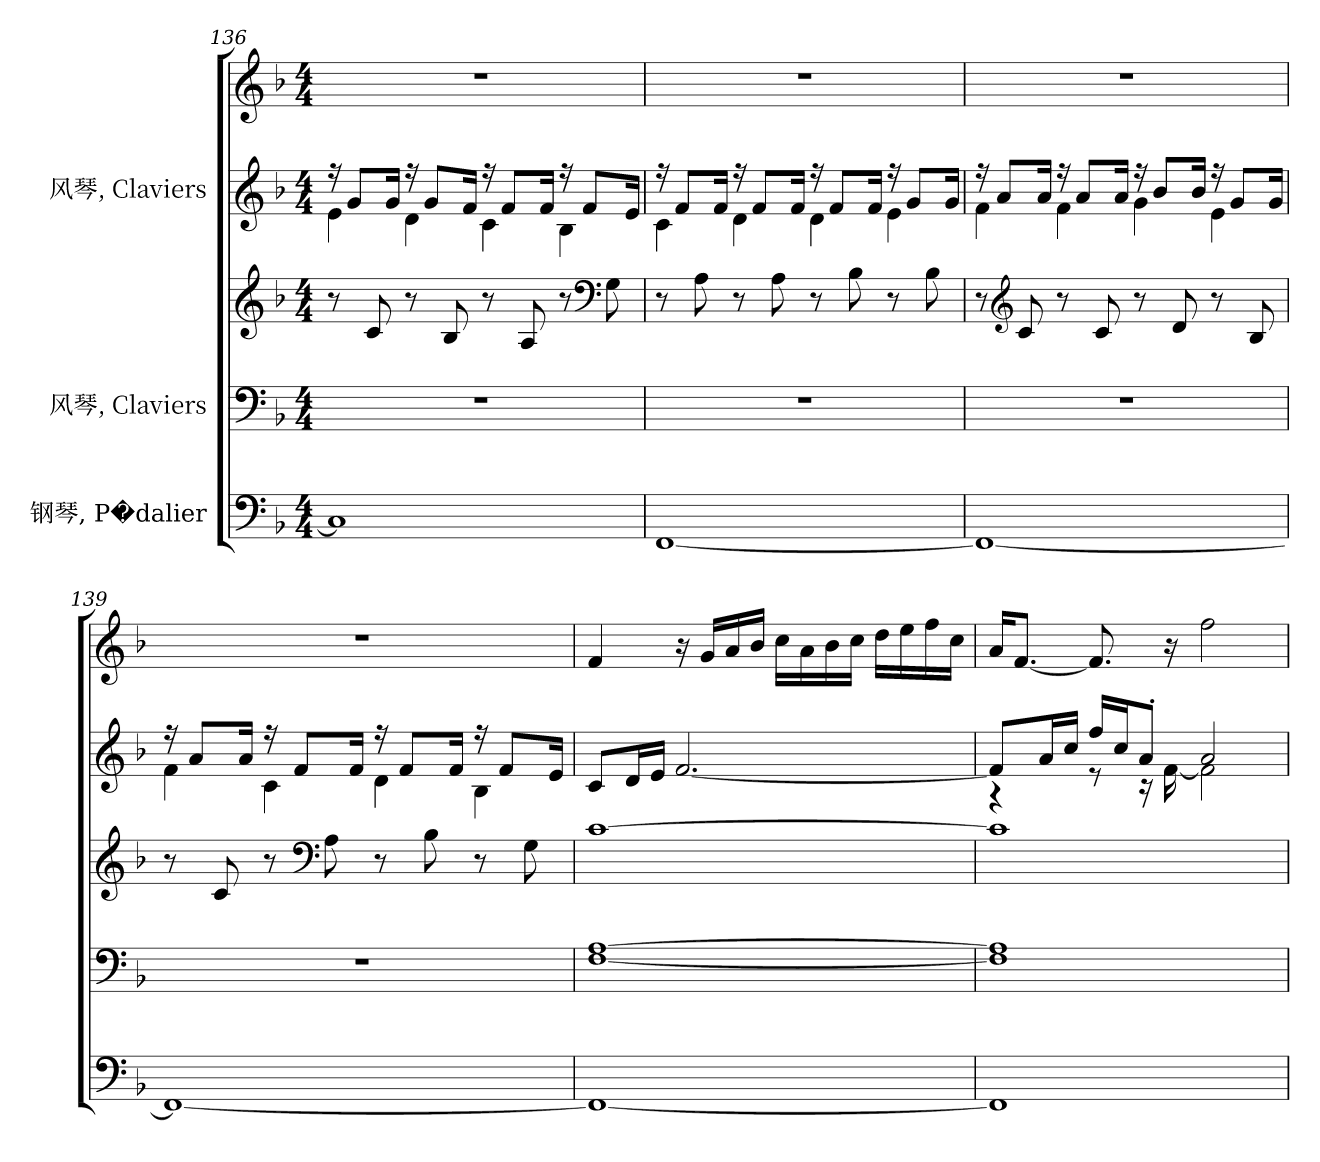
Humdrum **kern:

**kern	**kern	**kern	**kern	**kern
*part3	*part2	*part2	*part1	*part1
*staff5	*staff4	*staff3	*staff2	*staff1
*I"钢琴, P�dalier	*I"风琴, Claviers	*	*I"风琴, Claviers	*
!!LO:LB:g=z
*clefF4	*clefF4	*clefG2	*clefG2	*clefG2
*k[b-]	*k[b-]	*k[b-]	*k[b-]	*k[b-]
*M4/4	*M4/4	*M4/4	*M4/4	*M4/4
=136	=136	=136	=136	=136
*	*	*	*^	*
1C]	1r	8r	16r	4e\	1r
.	.	.	8g/L	.	.
.	.	8c/	.	.	.
.	.	.	16g/Jk	.	.
.	.	8r	16r	4d\	.
.	.	.	8g/L	.	.
.	.	8B-/	.	.	.
.	.	.	16f/Jk	.	.
.	.	8r	16r	4c\	.
.	.	.	8f/L	.	.
.	.	8A/	.	.	.
.	.	.	16f/Jk	.	.
.	.	8r	16r	4B-\	.
.	.	.	8f/L	.	.
*	*	*clefF4	*	*	*
.	.	8G\	.	.	.
.	.	.	16e/Jk	.	.
=137	=137	=137	=137	=137	=137
[1FF	1r	8r	16r	4c\	1r
.	.	.	8f/L	.	.
.	.	8A\	.	.	.
.	.	.	16f/Jk	.	.
.	.	8r	16r	4d\	.
.	.	.	8f/L	.	.
.	.	8A\	.	.	.
.	.	.	16f/Jk	.	.
.	.	8r	16r	4d\	.
.	.	.	8f/L	.	.
.	.	8B-\	.	.	.
.	.	.	16f/Jk	.	.
.	.	8r	16r	4e\	.
.	.	.	8g/L	.	.
.	.	8B-\	.	.	.
.	.	.	16g/Jk	.	.
=138	=138	=138	=138	=138	=138
1FF_	1r	8r	16r	4f\	1r
.	.	.	8a/L	.	.
*	*	*clefG2	*	*	*
.	.	8c/	.	.	.
.	.	.	16a/Jk	.	.
.	.	8r	16r	4f\	.
.	.	.	8a/L	.	.
.	.	8c/	.	.	.
.	.	.	16a/Jk	.	.
.	.	8r	16r	4g\	.
.	.	.	8b-/L	.	.
.	.	8d/	.	.	.
.	.	.	16b-/Jk	.	.
.	.	8r	16r	4e\	.
.	.	.	8g/L	.	.
.	.	8B-/	.	.	.
.	.	.	16g/Jk	.	.
!!LO:PB:g=z
=139	=139	=139	=139	=139	=139
1FF_	1r	8r	16r	4f\	1r
.	.	.	8a/L	.	.
.	.	8c/	.	.	.
.	.	.	16a/Jk	.	.
.	.	8r	16r	4c\	.
.	.	.	8f/L	.	.
*	*	*clefF4	*	*	*
.	.	8A\	.	.	.
.	.	.	16f/Jk	.	.
.	.	8r	16r	4d\	.
.	.	.	8f/L	.	.
.	.	8B-\	.	.	.
.	.	.	16f/Jk	.	.
.	.	8r	16r	4B-\	.
.	.	.	8f/L	.	.
.	.	8G\	.	.	.
.	.	.	16e/Jk	.	.
*	*	*	*v	*v	*
=140	=140	=140	=140	=140
*	*	*	*	*MM68
1FF_	[1F [1A	[1c	8c/L	4f/
.	.	.	16d/L	.
.	.	.	16e/JJ	.
.	.	.	[2.f/	16r
.	.	.	.	16g/LL
.	.	.	.	16a/
.	.	.	.	16b-/JJ
*	*	*	*	*MM64
.	.	.	.	16cc\LL
.	.	.	.	16a\
.	.	.	.	16b-\
.	.	.	.	16cc\JJ
.	.	.	.	16dd\LL
.	.	.	.	16ee\
.	.	.	.	16ff\
.	.	.	.	16cc\JJ
=141	=141	=141	=141	=141
*	*	*	*	*MM60
*	*	*	*^	*
1FF]	1F] 1A]	1c]	8f/L]	4r	16a/KL
.	.	.	.	.	[8.f/J
.	.	.	16a/L	.	.
.	.	.	16cc/JJ	.	.
.	.	.	16ff/LL	8r	8.f/]
.	.	.	16cc/J	.	.
.	.	.	8a'/J	16r	.
.	.	.	.	[16f\	16r
*	*	*	*	*	*MM56
.	.	.	2a/	2f\]	2ff\
*	*	*	*v	*v	*
=	=	=	=	=
*-	*-	*-	*-	*-
